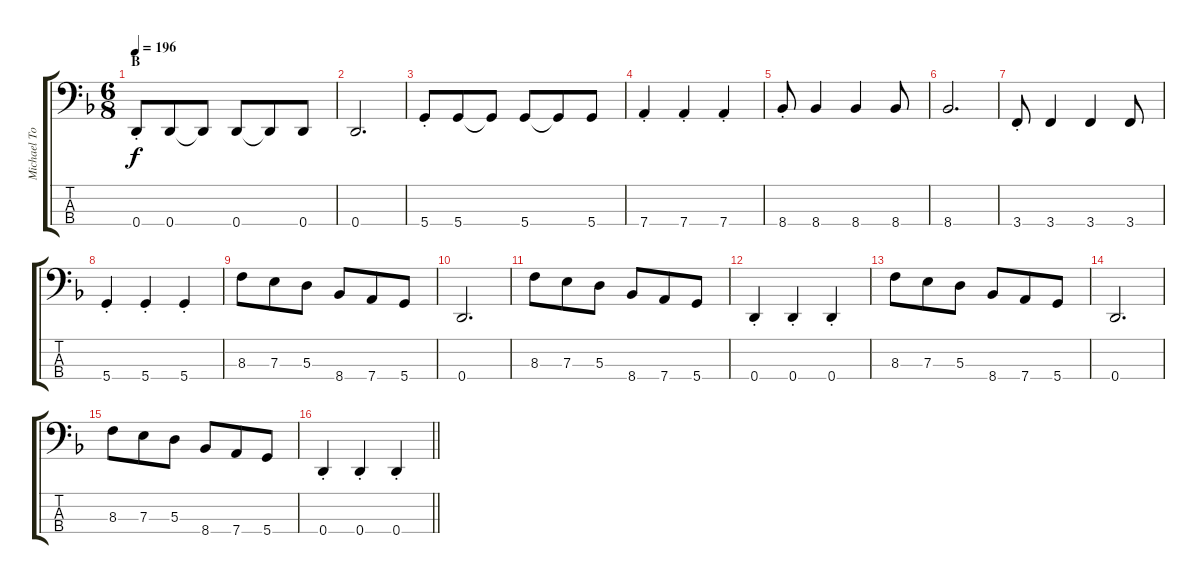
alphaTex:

\track ("Michael Todd - Bass" "Michael To") {instrument electricbassfinger}
\staff {score tabs}
\tuning (G2 D2 A1 D1) {hide}
\ts (6 8)
\section ("" "B")
\tempo 196
\clef f4
\ks f
0.4{st}.8{dy f} 0.4.8 0.4{t}.8 0.4.8 0.4{t}.8 0.4.8 |
0.4.2{d} |
5.4{st}.8 5.4.8 5.4{t}.8 5.4.8 5.4{t}.8 5.4.8 |
7.4{st}.4 7.4{st}.4 7.4{st}.4 |
8.4{st}.8 8.4.4 8.4.4 8.4.8 |
8.4.2{d} |
3.4{st}.8 3.4.4 3.4.4 3.4.8 |
5.4{st}.4 5.4{st}.4 5.4{st}.4 |
8.3.8 7.3.8 5.3.8 8.4.8 7.4.8 5.4.8 |
0.4.2{d} |
8.3.8 7.3.8 5.3.8 8.4.8 7.4.8 5.4.8 |
0.4{st}.4 0.4{st}.4 0.4{st}.4 |
8.3.8 7.3.8 5.3.8 8.4.8 7.4.8 5.4.8 |
0.4.2{d} |
8.3.8 7.3.8 5.3.8 8.4.8 7.4.8 5.4.8 |
\barLineRight lightlight
0.4{st}.4 0.4{st}.4 0.4{st}.4
